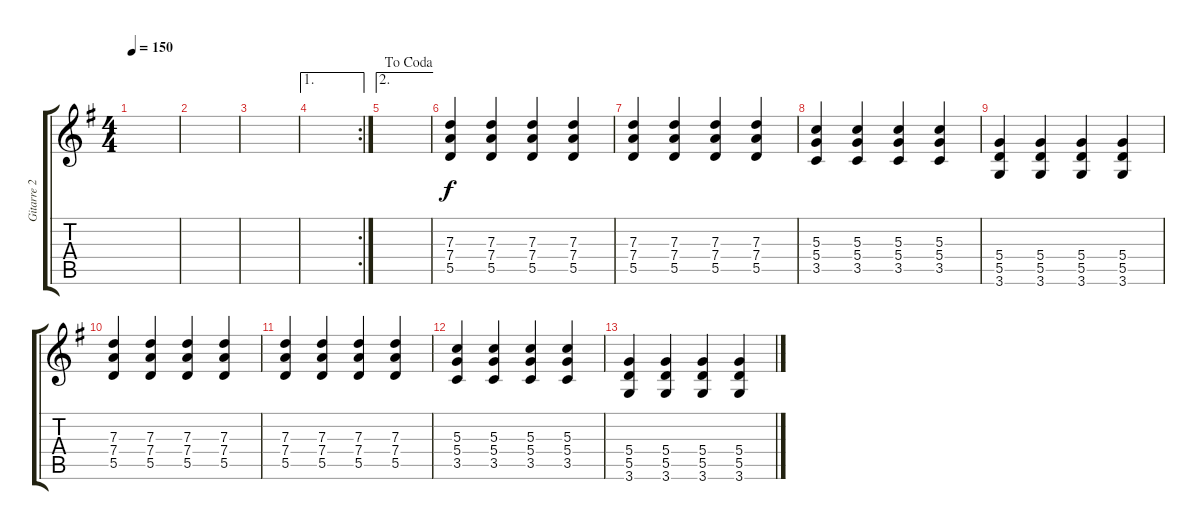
\track ("Gitarre 2" "Gitarre 2") {instrument distortionguitar}
\staff {score tabs}
\tuning (E4 B3 G3 D3 A2 E2) {hide}
\ts (4 4)
\tempo 150
\clef g2
\ks g
|
|
|
\ae 1
\rc 2
|
\ae 2
\jump dacoda
|
(7.3 7.4 5.5).4 (7.3 7.4 5.5).4 (7.3 7.4 5.5).4 (7.3 7.4 5.5).4 |
(7.3 7.4 5.5).4 (7.3 7.4 5.5).4 (7.3 7.4 5.5).4 (7.3 7.4 5.5).4 |
(5.3 5.4 3.5).4 (5.3 5.4 3.5).4 (5.3 5.4 3.5).4 (5.3 5.4 3.5).4 |
(5.4 5.5 3.6).4 (5.4 5.5 3.6).4 (5.4 5.5 3.6).4 (5.4 5.5 3.6).4 |
(7.3 7.4 5.5).4 (7.3 7.4 5.5).4 (7.3 7.4 5.5).4 (7.3 7.4 5.5).4 |
(7.3 7.4 5.5).4 (7.3 7.4 5.5).4 (7.3 7.4 5.5).4 (7.3 7.4 5.5).4 |
(5.3 5.4 3.5).4 (5.3 5.4 3.5).4 (5.3 5.4 3.5).4 (5.3 5.4 3.5).4 |
(5.4 5.5 3.6).4 (5.4 5.5 3.6).4 (5.4 5.5 3.6).4 (5.4 5.5 3.6).4
